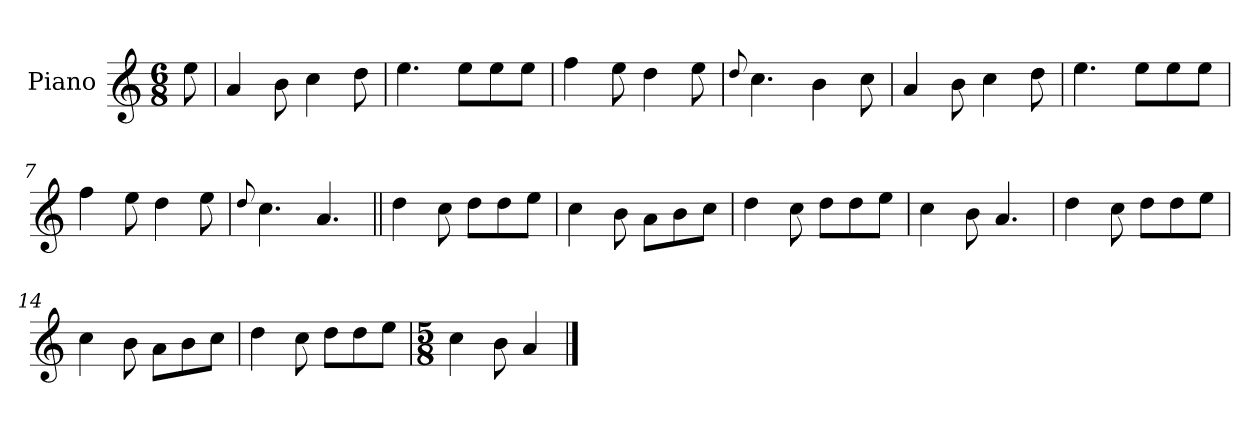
**kern
*part1
*staff1
*I"Piano
*I'Pno.
*clefG2
*k[]
*M6/8
=
8ee\
=1
4a/
8b\
4cc\
8dd\
=2
4.ee\
8ee\L
8ee\
8ee\J
=3
4ff\
8ee\
4dd\
8ee\
=4
8qqdd/
4.cc\
4b\
8cc\
=5
4a/
8b\
4cc\
8dd\
=6
4.ee\
8ee\L
8ee\
8ee\J
=7
4ff\
8ee\
4dd\
8ee\
=8
8qqdd/
4.cc\
4.a/
=9||
4dd\
8cc\
8dd\L
8dd\
8ee\J
!!LO:LB:g=z
=10
4cc\
8b\
8a\L
8b\
8cc\J
=11
4dd\
8cc\
8dd\L
8dd\
8ee\J
=12
4cc\
8b\
4.a/
=13
4dd\
8cc\
8dd\L
8dd\
8ee\J
=14
4cc\
8b\
8a\L
8b\
8cc\J
=15
4dd\
8cc\
8dd\L
8dd\
8ee\J
=16
*M5/8
4cc\
8b\
4a/
==
*-
